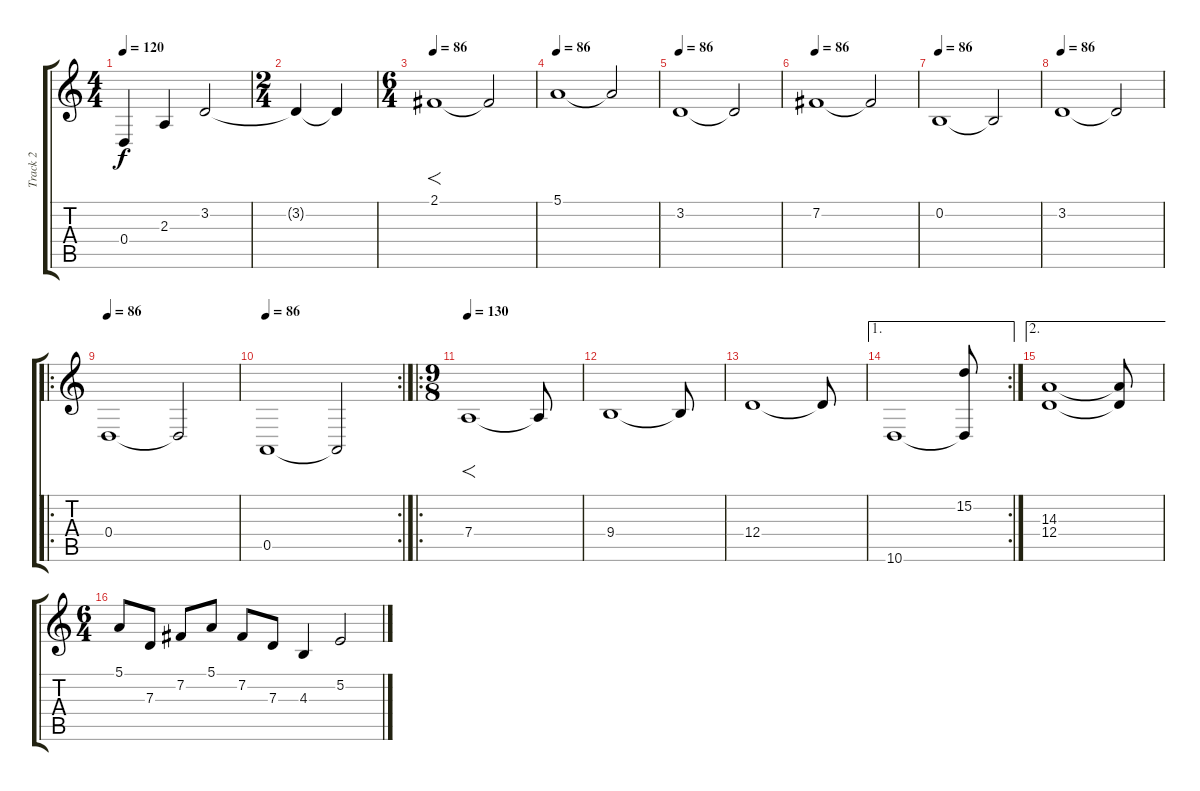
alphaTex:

\track ("Track 2" "Track 2") {instrument tremolostrings}
\staff {score tabs}
\tuning (E4 B3 G3 D3 A2 E2) {hide}
\ts (4 4)
\tempo 120
\clef g2
\ks c
0.4.4{dy f} 2.3.4 3.2.2 |
\ts (2 4)
3.2{t}.4 3.2{t}.4 |
\ts (6 4)
\tempo 86
2.1.1{f} 2.1{t}.2 |
\tempo 86
5.1.1 5.1{t}.2 |
\tempo 86
3.2.1 3.2{t}.2 |
\tempo 86
7.2.1 7.2{t}.2 |
\tempo 86
0.2.1 0.2{t}.2 |
\tempo 86
3.2.1 3.2{t}.2 |
\ro
\tempo 86
0.4.1 0.4{t}.2 |
\rc 2
\tempo 86
0.5.1 0.5{t}.2 |
\ro
\ts (9 8)
\tempo 130
7.4.1{f} 7.4{t}.8 |
9.4.1 9.4{t}.8 |
12.4.1 12.4{t}.8 |
\ae 1
\rc 2
10.6.1 (15.2 10.6{t}).8 |
\ae 2
(14.3 12.4).1 (14.3{t} 12.4{t}).8 |
\ts (6 4)
5.1.8 7.3.8 7.2.8 5.1.8 7.2.8 7.3.8 4.3.4 5.2.2
